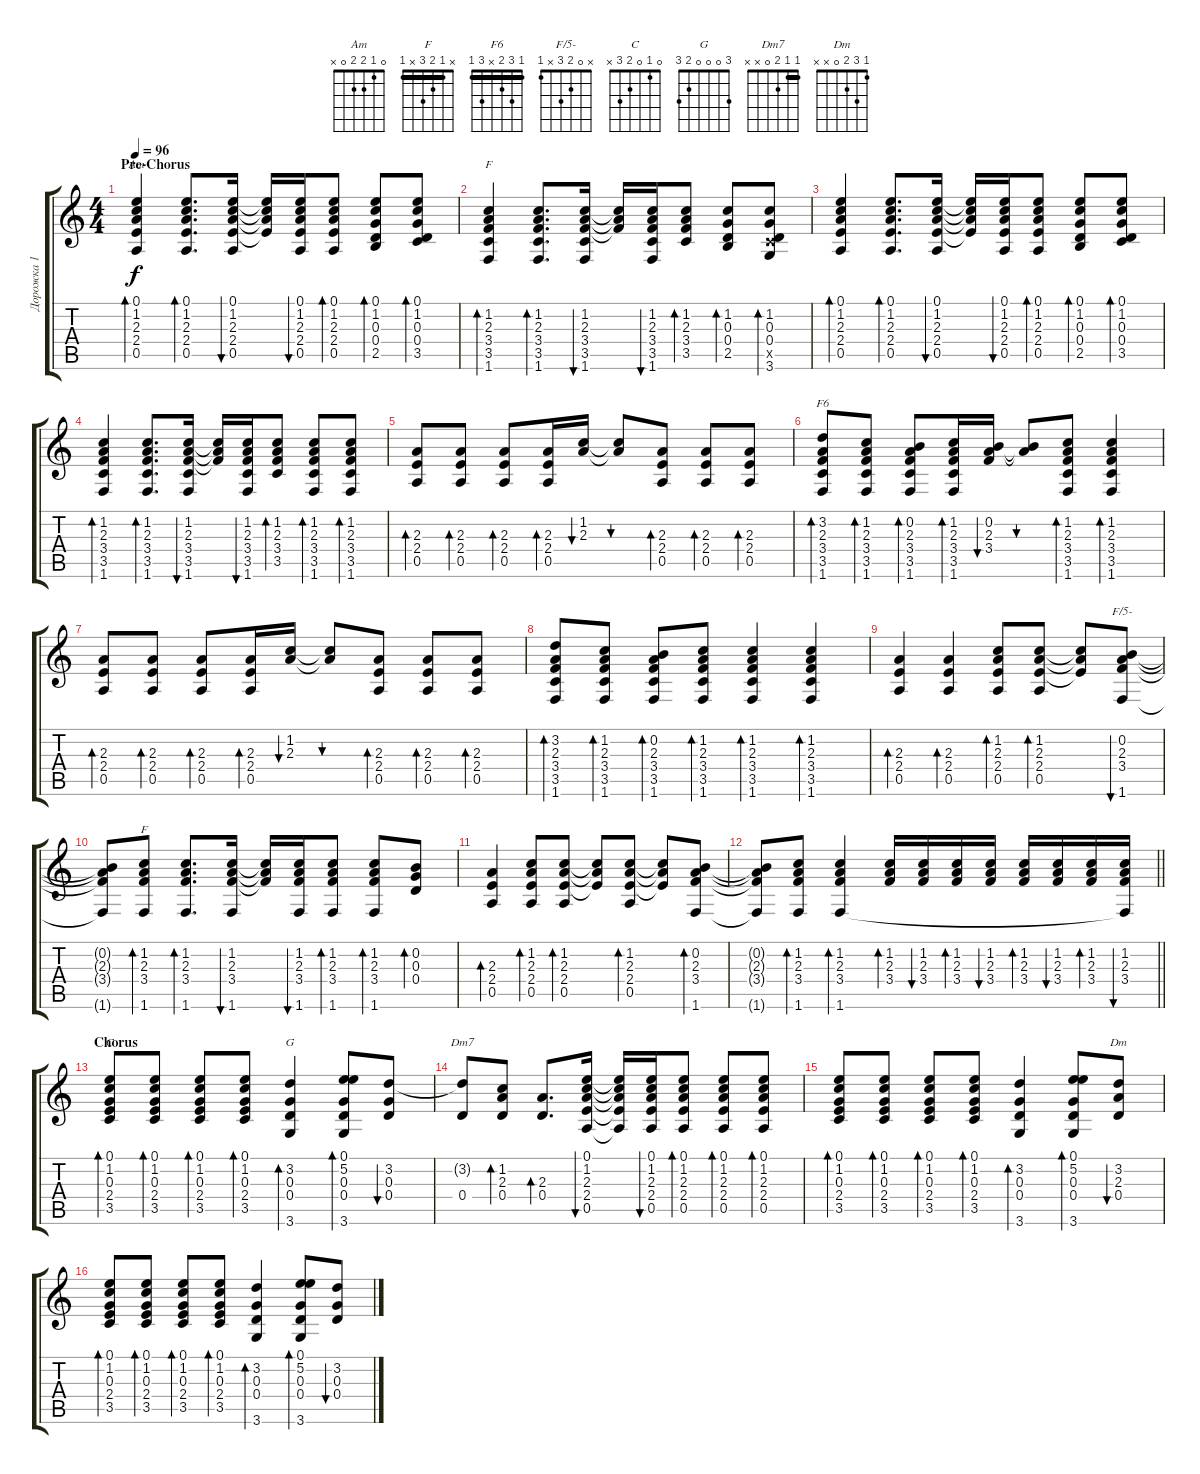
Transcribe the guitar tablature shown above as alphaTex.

\track ("Дорожка 1" "Дорожка 1") {instrument acousticguitarsteel}
\staff {score tabs}
\tuning (E4 B3 G3 D3 A2 E2) {hide}
\chord ("Am" 0 1 2 2 0 x)
\chord ("F" 5 1 2 x x 1) {barre 1}
\chord ("F6" 1 3 2 x 3 1) {barre 1}
\chord ("F/5-" x 0 2 3 x 1)
\chord ("F" x 1 2 3 x 1) {barre 1}
\chord ("C" 0 1 0 2 3 x)
\chord ("G" 3 0 0 0 2 3)
\chord ("Dm7" 1 1 2 0 x x) {barre 1}
\chord ("Dm" 1 3 2 0 x x)
\ts (4 4)
\section ("" "Pre-Chorus")
\tempo 96
\clef g2
\ks c
(0.1 1.2 2.3 2.4 0.5).4{bd 60 ch "Am" dy f} (0.1 1.2 2.3 2.4 0.5).8{d bd 60} (0.1 1.2 2.3 2.4 0.5).16{bu 60} (0.1{t} 1.2{t} 2.3{t} 2.4{t}).16 (0.1 1.2 2.3 2.4 0.5).16{bu 60} (0.1 1.2 2.3 2.4 0.5).8{bd 60} (0.1 1.2 0.3 0.4 2.5).8{bd 60} (0.1 1.2 0.3 0.4 3.5).8{bd 60} |
(1.2 2.3 3.4 3.5 1.6).4{bd 60 ch "F"} (1.2 2.3 3.4 3.5 1.6).8{d bd 60} (1.2 2.3 3.4 3.5 1.6).16{bu 60} (1.2{t} 2.3{t} 3.4{t}).16 (1.2 2.3 3.4 3.5 1.6).16{bu 60} (1.2 2.3 3.4 3.5).8{bd 60} (1.2 0.3 0.4 2.5).8{bd 60} (1.2 0.3 0.4 3.5{x} 3.6).8{bd 60} |
(0.1 1.2 2.3 2.4 0.5).4{bd 60} (0.1 1.2 2.3 2.4 0.5).8{d bd 60} (0.1 1.2 2.3 2.4 0.5).16{bu 60} (0.1{t} 1.2{t} 2.3{t} 2.4{t}).16 (0.1 1.2 2.3 2.4 0.5).16{bu 60} (0.1 1.2 2.3 2.4 0.5).8{bd 60} (0.1 1.2 0.3 0.4 2.5).8{bd 60} (0.1 1.2 0.3 0.4 3.5).8{bd 60} |
(1.2 2.3 3.4 3.5 1.6).4{bd 60} (1.2 2.3 3.4 3.5 1.6).8{d bd 60} (1.2 2.3 3.4 3.5 1.6).16{bu 60} (1.2{t} 2.3{t} 3.4{t}).16 (1.2 2.3 3.4 3.5 1.6).16{bu 60} (1.2 2.3 3.4 3.5).8{bd 60} (1.2 2.3 3.4 3.5 1.6).8{bd 60} (1.2 2.3 3.4 3.5 1.6).8{bd 60} |
(2.3 2.4 0.5).8{bd 60} (2.3 2.4 0.5).8{bd 60} (2.3 2.4 0.5).8{bd 60} (2.3 2.4 0.5).16{bd 60} (1.2 2.3).16{bu 60} (1.2{t} 2.3{t}).8{bu 60} (2.3 2.4 0.5).8{bd 60} (2.3 2.4 0.5).8{bd 60} (2.3 2.4 0.5).8{bd 60} |
(3.2 2.3 3.4 3.5 1.6).8{bd 60 ch "F6"} (1.2 2.3 3.4 3.5 1.6).8{bd 60} (0.2 2.3 3.4 3.5 1.6).8{bd 60} (1.2 2.3 3.4 3.5 1.6).16{bd 60} (0.2 2.3 3.4).16{bu 60} (0.2{t} 2.3{t}).8{bu 60} (1.2 2.3 3.4 3.5 1.6).8{bd 60} (1.2 2.3 3.4 3.5 1.6).4{bd 60} |
(2.3 2.4 0.5).8{bd 60} (2.3 2.4 0.5).8{bd 60} (2.3 2.4 0.5).8{bd 60} (2.3 2.4 0.5).16{bd 60} (1.2 2.3).16{bu 60} (1.2{t} 2.3{t}).8{bu 60} (2.3 2.4 0.5).8{bd 60} (2.3 2.4 0.5).8{bd 60} (2.3 2.4 0.5).8{bd 60} |
(3.2 2.3 3.4 3.5 1.6).8{bd 60} (1.2 2.3 3.4 3.5 1.6).8{bd 60} (0.2 2.3 3.4 3.5 1.6).8{bd 60} (1.2 2.3 3.4 3.5 1.6).8{bd 60} (1.2 2.3 3.4 3.5 1.6).4{bd 60} (1.2 2.3 3.4 3.5 1.6).4{bd 60} |
(2.3 2.4 0.5).4{bd 60} (2.3 2.4 0.5).4{bd 60} (1.2 2.3 2.4 0.5).8{bd 60} (1.2 2.3 2.4 0.5).8{bd 60} (1.2{t} 2.3{t} 2.4{t}).8 (0.2 2.3 3.4 1.6).8{bu 60 ch "F/5-"} |
(0.2{t} 2.3{t} 3.4{t} 1.6{t}).8 (1.2 2.3 3.4 1.6).8{bd 60 ch "F"} (1.2 2.3 3.4 1.6).8{d bd 60} (1.2 2.3 3.4 1.6).16{bu 60} (1.2{t} 2.3{t} 3.4{t}).16 (1.2 2.3 3.4 1.6).16{bu 60} (1.2 2.3 3.4 1.6).8{bd 60} (1.2 2.3 3.4 1.6).8{bd 60} (0.2 0.3 0.4).8{bd 60} |
(2.3 2.4 0.5).4{bd 60} (1.2 2.3 2.4 0.5).8{bd 60} (1.2 2.3 2.4 0.5).8{bd 60} (1.2{t} 2.3{t} 2.4{t}).8 (1.2 2.3 2.4 0.5).8{bd 60} (1.2{t} 2.3{t} 2.4{t}).8 (0.2 2.3 3.4 1.6).8{bd 60} |
\barLineRight lightlight
(0.2{t} 2.3{t} 3.4{t} 1.6{t}).8 (1.2 2.3 3.4 1.6).8{bd 60} (1.2 2.3 3.4 1.6).4{bd 60} (1.2 2.3 3.4).16{bd 60} (1.2 2.3 3.4).16{bu 60} (1.2 2.3 3.4).16{bd 60} (1.2 2.3 3.4).16{bu 60} (1.2 2.3 3.4).16{bd 60} (1.2 2.3 3.4).16{bu 60} (1.2 2.3 3.4).16{bd 60} (1.2 2.3 3.4 1.6{t}).16{bu 60} |
\section ("" "Chorus")
(0.1 1.2 0.3 2.4 3.5).8{bd 60 ch "C"} (0.1 1.2 0.3 2.4 3.5).8{bd 60} (0.1 1.2 0.3 2.4 3.5).8{bd 60} (0.1 1.2 0.3 2.4 3.5).8{bd 60} (3.2 0.3 0.4 3.6).4{bd 60 ch "G"} (0.1 5.2 0.3 0.4 3.6).8{bd 60} (3.2 0.3 0.4).8{bu 60} |
(3.2{t} 0.4).8{ch "Dm7"} (1.2 2.3 0.4).8{bd 60} (2.3 0.4).8{d bd 60} (0.1 1.2 2.3 2.4 0.5).16{bu 60} (0.1{t} 1.2{t} 2.3{t} 2.4{t} 0.5{t}).16 (0.1 1.2 2.3 2.4 0.5).16{bu 60} (0.1 1.2 2.3 2.4 0.5).8{bd 60} (0.1 1.2 2.3 2.4 0.5).8{bd 60} (0.1 1.2 2.3 2.4 0.5).8{bd 60} |
(0.1 1.2 0.3 2.4 3.5).8{bd 60} (0.1 1.2 0.3 2.4 3.5).8{bd 60} (0.1 1.2 0.3 2.4 3.5).8{bd 60} (0.1 1.2 0.3 2.4 3.5).8{bd 60} (3.2 0.3 0.4 3.6).4{bd 60} (0.1 5.2 0.3 0.4 3.6).8{bd 60} (3.2 2.3 0.4).8{bu 60 ch "Dm"} |
(0.1 1.2 0.3 2.4 3.5).8{bd 60} (0.1 1.2 0.3 2.4 3.5).8{bd 60} (0.1 1.2 0.3 2.4 3.5).8{bd 60} (0.1 1.2 0.3 2.4 3.5).8{bd 60} (3.2 0.3 0.4 3.6).4{bd 60} (0.1 5.2 0.3 0.4 3.6).8{bd 60} (3.2 0.3 0.4).8{bu 60}
